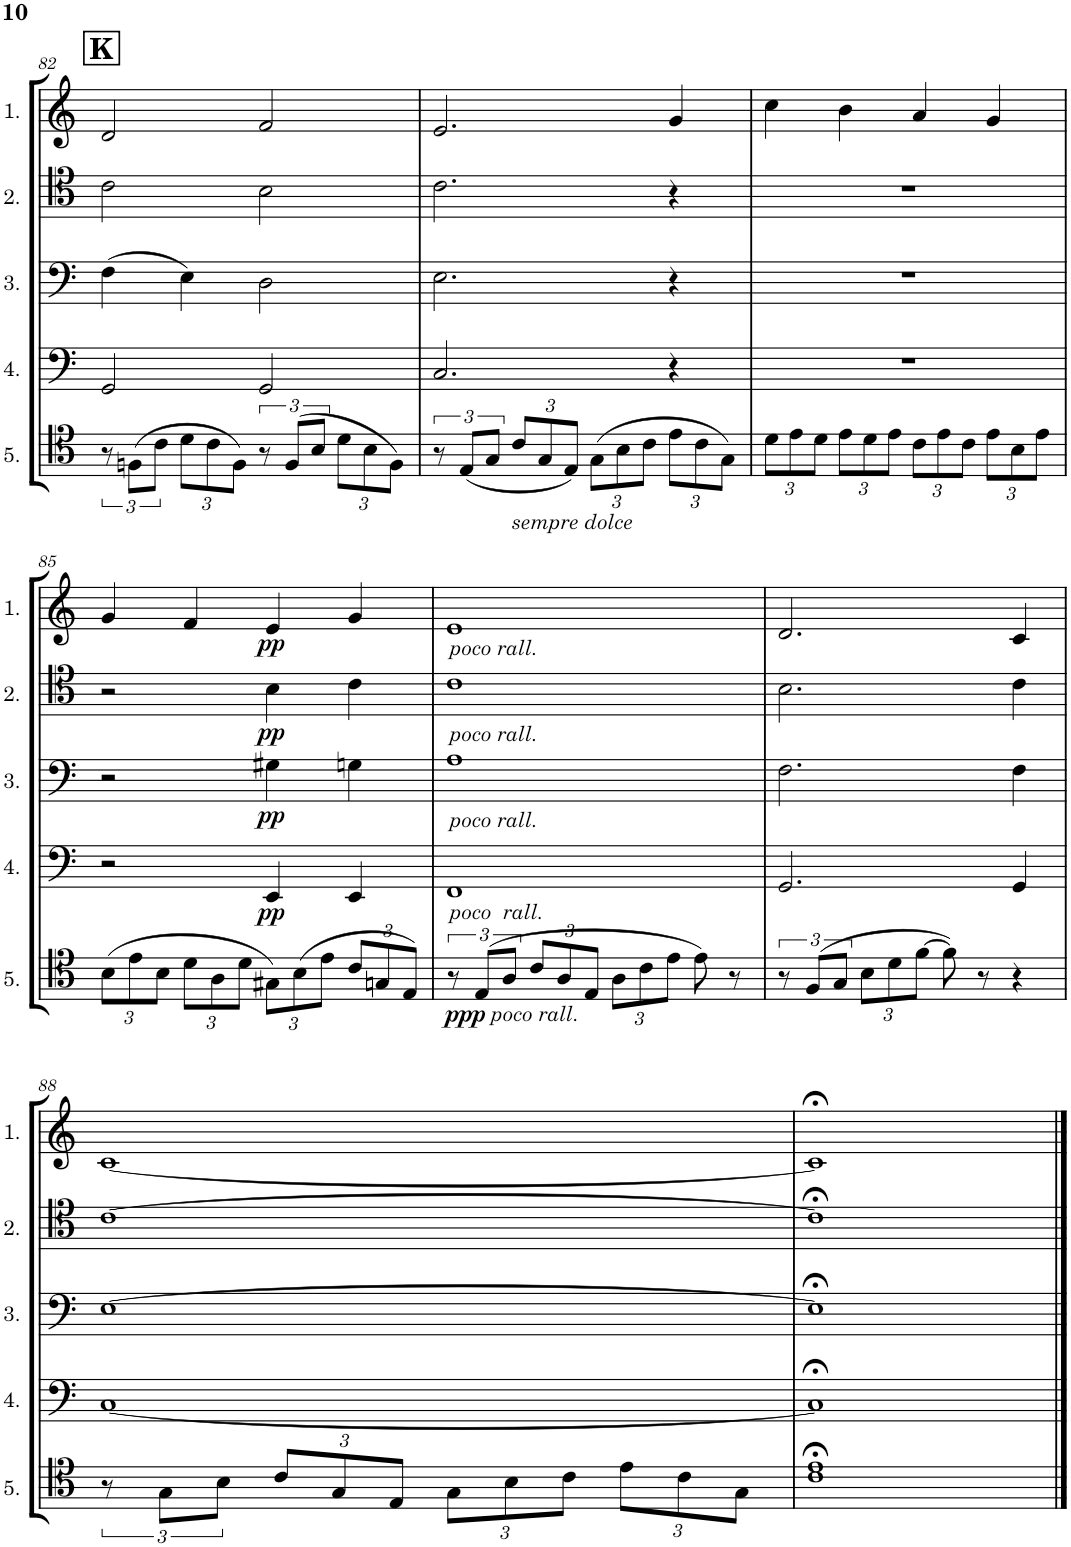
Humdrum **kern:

**kern	**dynam	**kern	**dynam	**kern	**dynam	**kern	**dynam	**kern	**dynam
*part5	*part5	*part4	*part4	*part3	*part3	*part2	*part2	*part1	*part1
*staff5	*staff5	*staff4	*staff4	*staff3	*staff3	*staff2	*staff2	*staff1	*staff1
*I"Cello 5	*	*I"Cello 4	*	*I"Cello 3	*	*I"Cello 2	*	*I"Cello 1	*
!!LO:PB:g=z
*clefC4	*	*clefF4	*	*clefF4	*	*clefC4	*	*clefG2	*
*k[]	*	*k[]	*	*k[]	*	*k[]	*	*k[]	*
*M4/4	*	*M4/4	*	*M4/4	*	*M4/4	*	*M4/4	*
*met(c)	*	*met(c)	*	*met(c)	*	*met(c)	*	*met(c)	*
!!LO:REH:place=s1:a:B:cj:fs=14:t=K
=82	=82	=82	=82	=82	=82	=82	=82	=82	=82
12r	.	2GG/	.	(4F\	.	2c\	.	2d/	.
(12Fn\L	.	.	.	.	.	.	.	.	.
12c\J	.	.	.	.	.	.	.	.	.
*Xbrackettup	*	*	*	*	*	*	*	*	*
12d\L	.	.	.	4E\)	.	.	.	.	.
12c\	.	.	.	.	.	.	.	.	.
12F\J)	.	.	.	.	.	.	.	.	.
*brackettup	*	*	*	*	*	*	*	*	*
12r	.	2GG/	.	2D\	.	2B\	.	2f/	.
(12F/L	.	.	.	.	.	.	.	.	.
12B/J	.	.	.	.	.	.	.	.	.
*Xbrackettup	*	*	*	*	*	*	*	*	*
12d\L	.	.	.	.	.	.	.	.	.
12B\	.	.	.	.	.	.	.	.	.
12F\J)	.	.	.	.	.	.	.	.	.
=83	=83	=83	=83	=83	=83	=83	=83	=83	=83
*brackettup	*	*	*	*	*	*	*	*	*
12r	.	2.C/	.	2.E\	.	2.c\	.	2.e/	.
(12E/L	.	.	.	.	.	.	.	.	.
12G/J	.	.	.	.	.	.	.	.	.
*Xbrackettup	*	*	*	*	*	*	*	*	*
!LO:TX:b:i:t=sempre dolce	!	!	!	!	!	!	!	!	!
12c/L	.	.	.	.	.	.	.	.	.
12G/	.	.	.	.	.	.	.	.	.
12E/J)	.	.	.	.	.	.	.	.	.
(12G\L	.	.	.	.	.	.	.	.	.
12B\	.	.	.	.	.	.	.	.	.
12c\J	.	.	.	.	.	.	.	.	.
12e\L	.	4r	.	4r	.	4r	.	4g/	.
12c\	.	.	.	.	.	.	.	.	.
12G\J)	.	.	.	.	.	.	.	.	.
=84	=84	=84	=84	=84	=84	=84	=84	=84	=84
12d\L	.	1r	.	1r	.	1r	.	4cc\	.
12e\	.	.	.	.	.	.	.	.	.
12d\J	.	.	.	.	.	.	.	.	.
12e\L	.	.	.	.	.	.	.	4b\	.
12d\	.	.	.	.	.	.	.	.	.
12e\J	.	.	.	.	.	.	.	.	.
12c\L	.	.	.	.	.	.	.	4a/	.
12e\	.	.	.	.	.	.	.	.	.
12c\J	.	.	.	.	.	.	.	.	.
12e\L	.	.	.	.	.	.	.	4g/	.
12B\	.	.	.	.	.	.	.	.	.
12e\J	.	.	.	.	.	.	.	.	.
!!LO:LB:g=z
=85	=85	=85	=85	=85	=85	=85	=85	=85	=85
(12B\L	.	2r	.	2r	.	2r	.	4g/	.
12e\	.	.	.	.	.	.	.	.	.
12B\J	.	.	.	.	.	.	.	.	.
12d\L	.	.	.	.	.	.	.	4f/	.
12A\	.	.	.	.	.	.	.	.	.
12d\J	.	.	.	.	.	.	.	.	.
!	!	!	!LO:DY:b	!	!LO:DY:b	!	!LO:DY:b	!	!LO:DY:b
12G#X\L)	.	4EE/	pp	4G#X\	pp	4B\	pp	4e/	pp
(12B\	.	.	.	.	.	.	.	.	.
12e\J	.	.	.	.	.	.	.	.	.
12c/L	.	4EE/	.	4Gn\	.	4c\	.	4g/	.
12Gn/	.	.	.	.	.	.	.	.	.
12E/J)	.	.	.	.	.	.	.	.	.
=86	=86	=86	=86	=86	=86	=86	=86	=86	=86
*brackettup	*	*	*	*	*	*	*	*	*
!	!	!	!	!	!	!	!	!LO:TX:b:i:t=poco rall.	!
!	!	!	!	!	!	!LO:TX:b:i:t=poco rall.	!	!	!
!	!	!	!	!LO:TX:b:i:t=poco rall.	!	!	!	!	!
!	!	!LO:TX:b:i:t=poco  rall.	!	!	!	!	!	!	!
!	!LO:DY:b	!	!	!	!	!	!	!	!
!	!LO:DY:n=1:b	!	!	!	!	!	!	!	!
12r	ppp other-dynamics	1FF	.	1A	.	1c	.	1e	.
(12E/L	.	.	.	.	.	.	.	.	.
12A/J	.	.	.	.	.	.	.	.	.
*Xbrackettup	*	*	*	*	*	*	*	*	*
12c/L	.	.	.	.	.	.	.	.	.
12A/	.	.	.	.	.	.	.	.	.
12E/J	.	.	.	.	.	.	.	.	.
12A\L	.	.	.	.	.	.	.	.	.
12c\	.	.	.	.	.	.	.	.	.
12e\J	.	.	.	.	.	.	.	.	.
8e\)	.	.	.	.	.	.	.	.	.
8r	.	.	.	.	.	.	.	.	.
=87	=87	=87	=87	=87	=87	=87	=87	=87	=87
*brackettup	*	*	*	*	*	*	*	*	*
12r	.	2.GG/	.	2.F\	.	2.B\	.	2.d/	.
(12F/L	.	.	.	.	.	.	.	.	.
12G/J	.	.	.	.	.	.	.	.	.
*Xbrackettup	*	*	*	*	*	*	*	*	*
12B\L	.	.	.	.	.	.	.	.	.
12d\	.	.	.	.	.	.	.	.	.
[12f\J	.	.	.	.	.	.	.	.	.
8f\])	.	.	.	.	.	.	.	.	.
8r	.	.	.	.	.	.	.	.	.
4r	.	4GG/	.	4F\	.	4c\	.	4c/	.
!!LO:LB:g=z
=88	=88	=88	=88	=88	=88	=88	=88	=88	=88
*brackettup	*	*	*	*	*	*	*	*	*
12r	.	[1C	.	[1E	.	[1c	.	[1c	.
12G\L	.	.	.	.	.	.	.	.	.
12B\J	.	.	.	.	.	.	.	.	.
*Xbrackettup	*	*	*	*	*	*	*	*	*
12c/L	.	.	.	.	.	.	.	.	.
12G/	.	.	.	.	.	.	.	.	.
12E/J	.	.	.	.	.	.	.	.	.
12G\L	.	.	.	.	.	.	.	.	.
12B\	.	.	.	.	.	.	.	.	.
12c\J	.	.	.	.	.	.	.	.	.
12e\L	.	.	.	.	.	.	.	.	.
12c\	.	.	.	.	.	.	.	.	.
12G\J	.	.	.	.	.	.	.	.	.
=89	=89	=89	=89	=89	=89	=89	=89	=89	=89
1c;< 1e;<	.	1C;<]	.	1E;<]	.	1c;<]	.	1c;<]	.
==	==	==	==	==	==	==	==	==	==
*-	*-	*-	*-	*-	*-	*-	*-	*-	*-
